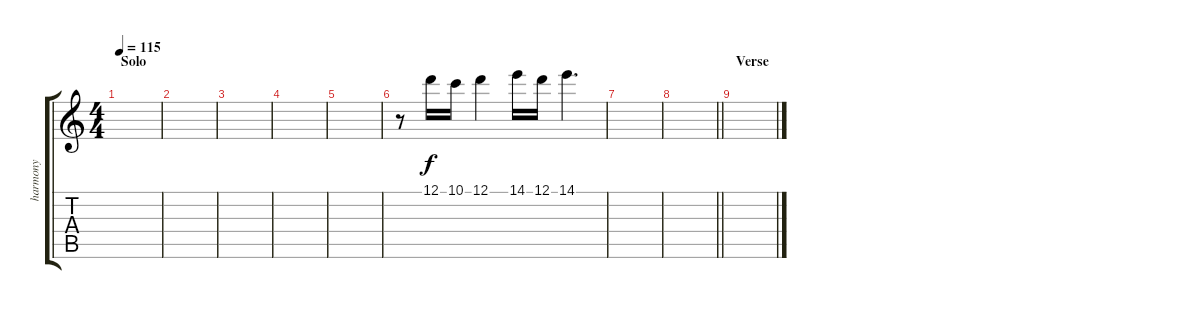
\track ("harmony" "harmony") {instrument distortionguitar}
\staff {score tabs}
\tuning (D4 A3 F3 C3 G2 D2) {hide}
\ts (4 4)
\section ("" "Solo")
\tempo 115
\clef g2
\ks c
|
|
|
|
|
r.8 12.1.16 10.1.16 12.1.4 14.1.16 12.1.16 14.1.4{d} |
|
\barLineRight lightlight
|
\section ("" "Verse")
